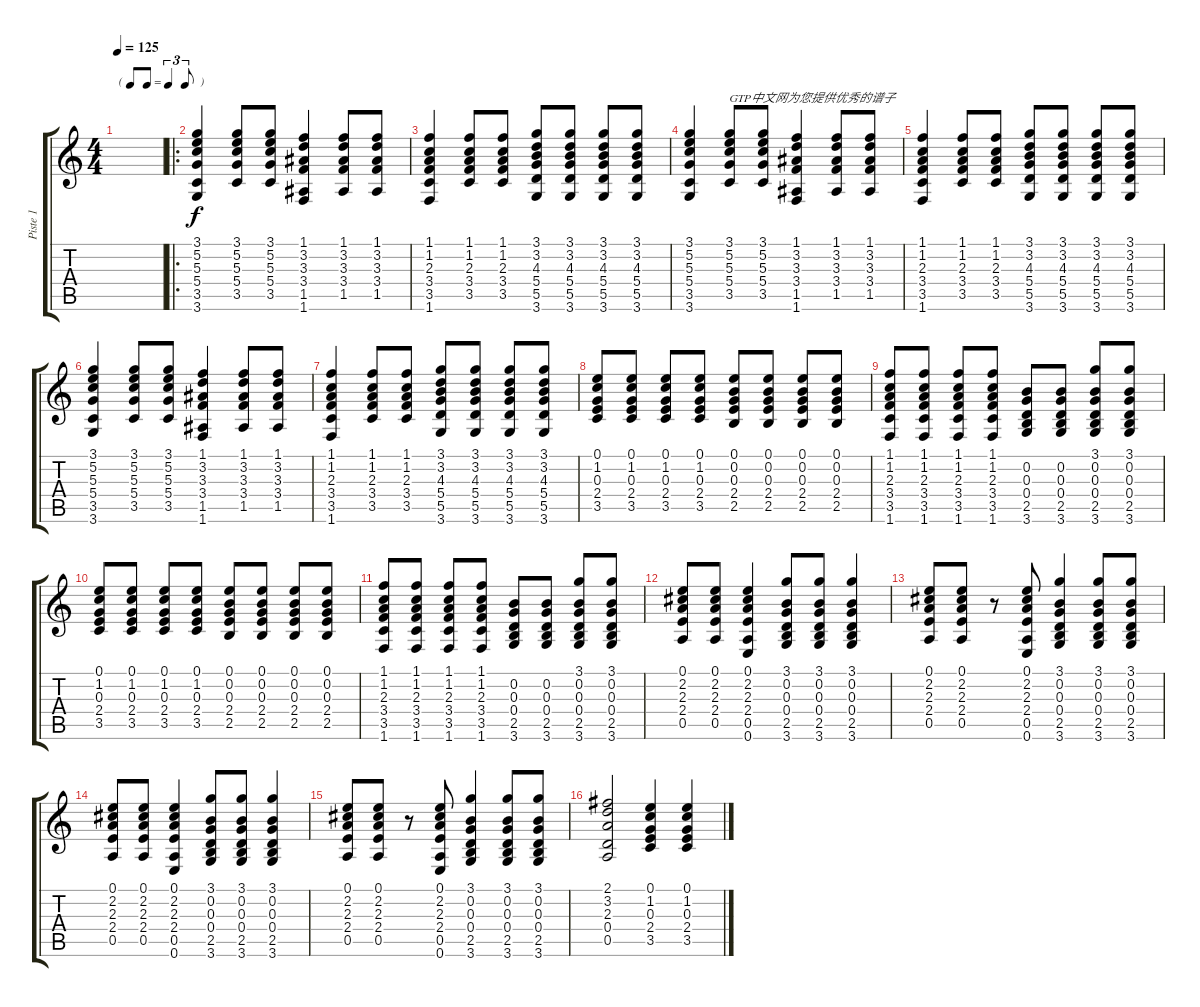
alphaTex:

\track ("Piste 1" "Piste 1") {instrument acousticguitarsteel}
\staff {score tabs}
\tuning (E4 B3 G3 D3 A2 E2) {hide}
\ts (4 4)
\tf triplet8th
\tempo 125
\clef g2
\ks c
|
\ro
(3.1 5.2 5.3 5.4 3.5 3.6).4 (3.1 5.2 5.3 5.4 3.5).8 (3.1 5.2 5.3 5.4 3.5).8 (1.1 3.2 3.3 3.4 1.5 1.6).4 (1.1 3.2 3.3 3.4 1.5).8 (1.1 3.2 3.3 3.4 1.5).8 |
(1.1 1.2 2.3 3.4 3.5 1.6).4 (1.1 1.2 2.3 3.4 3.5).8 (1.1 1.2 2.3 3.4 3.5).8 (3.1 3.2 4.3 5.4 5.5 3.6).8 (3.1 3.2 4.3 5.4 5.5 3.6).8 (3.1 3.2 4.3 5.4 5.5 3.6).8 (3.1 3.2 4.3 5.4 5.5 3.6).8 |
(3.1 5.2 5.3 5.4 3.5 3.6).4 (3.1 5.2 5.3 5.4 3.5).8{txt "GTP中文网为您提供优秀的谱子"} (3.1 5.2 5.3 5.4 3.5).8 (1.1 3.2 3.3 3.4 1.5 1.6).4 (1.1 3.2 3.3 3.4 1.5).8 (1.1 3.2 3.3 3.4 1.5).8 |
(1.1 1.2 2.3 3.4 3.5 1.6).4 (1.1 1.2 2.3 3.4 3.5).8 (1.1 1.2 2.3 3.4 3.5).8 (3.1 3.2 4.3 5.4 5.5 3.6).8 (3.1 3.2 4.3 5.4 5.5 3.6).8 (3.1 3.2 4.3 5.4 5.5 3.6).8 (3.1 3.2 4.3 5.4 5.5 3.6).8 |
(3.1 5.2 5.3 5.4 3.5 3.6).4 (3.1 5.2 5.3 5.4 3.5).8 (3.1 5.2 5.3 5.4 3.5).8 (1.1 3.2 3.3 3.4 1.5 1.6).4 (1.1 3.2 3.3 3.4 1.5).8 (1.1 3.2 3.3 3.4 1.5).8 |
(1.1 1.2 2.3 3.4 3.5 1.6).4 (1.1 1.2 2.3 3.4 3.5).8 (1.1 1.2 2.3 3.4 3.5).8 (3.1 3.2 4.3 5.4 5.5 3.6).8 (3.1 3.2 4.3 5.4 5.5 3.6).8 (3.1 3.2 4.3 5.4 5.5 3.6).8 (3.1 3.2 4.3 5.4 5.5 3.6).8 |
(0.1 1.2 0.3 2.4 3.5).8 (0.1 1.2 0.3 2.4 3.5).8 (0.1 1.2 0.3 2.4 3.5).8 (0.1 1.2 0.3 2.4 3.5).8 (0.1 0.2 0.3 2.4 2.5).8 (0.1 0.2 0.3 2.4 2.5).8 (0.1 0.2 0.3 2.4 2.5).8 (0.1 0.2 0.3 2.4 2.5).8 |
(1.1 1.2 2.3 3.4 3.5 1.6).8 (1.1 1.2 2.3 3.4 3.5 1.6).8 (1.1 1.2 2.3 3.4 3.5 1.6).8 (1.1 1.2 2.3 3.4 3.5 1.6).8 (0.2 0.3 0.4 2.5 3.6).8 (0.2 0.3 0.4 2.5 3.6).8 (3.1 0.2 0.3 0.4 2.5 3.6).8 (3.1 0.2 0.3 0.4 2.5 3.6).8 |
(0.1 1.2 0.3 2.4 3.5).8 (0.1 1.2 0.3 2.4 3.5).8 (0.1 1.2 0.3 2.4 3.5).8 (0.1 1.2 0.3 2.4 3.5).8 (0.1 0.2 0.3 2.4 2.5).8 (0.1 0.2 0.3 2.4 2.5).8 (0.1 0.2 0.3 2.4 2.5).8 (0.1 0.2 0.3 2.4 2.5).8 |
(1.1 1.2 2.3 3.4 3.5 1.6).8 (1.1 1.2 2.3 3.4 3.5 1.6).8 (1.1 1.2 2.3 3.4 3.5 1.6).8 (1.1 1.2 2.3 3.4 3.5 1.6).8 (0.2 0.3 0.4 2.5 3.6).8 (0.2 0.3 0.4 2.5 3.6).8 (3.1 0.2 0.3 0.4 2.5 3.6).8 (3.1 0.2 0.3 0.4 2.5 3.6).8 |
(0.1 2.2 2.3 2.4 0.5).8 (0.1 2.2 2.3 2.4 0.5).8 (0.1 2.2 2.3 2.4 0.5 0.6).4 (3.1 0.2 0.3 0.4 2.5 3.6).8 (3.1 0.2 0.3 0.4 2.5 3.6).8 (3.1 0.2 0.3 0.4 2.5 3.6).4 |
(0.1 2.2 2.3 2.4 0.5).8 (0.1 2.2 2.3 2.4 0.5).8 r.8 (0.1 2.2 2.3 2.4 0.5 0.6).8 (3.1 0.2 0.3 0.4 2.5 3.6).4 (3.1 0.2 0.3 0.4 2.5 3.6).8 (3.1 0.2 0.3 0.4 2.5 3.6).8 |
(0.1 2.2 2.3 2.4 0.5).8 (0.1 2.2 2.3 2.4 0.5).8 (0.1 2.2 2.3 2.4 0.5 0.6).4 (3.1 0.2 0.3 0.4 2.5 3.6).8 (3.1 0.2 0.3 0.4 2.5 3.6).8 (3.1 0.2 0.3 0.4 2.5 3.6).4 |
(0.1 2.2 2.3 2.4 0.5).8 (0.1 2.2 2.3 2.4 0.5).8 r.8 (0.1 2.2 2.3 2.4 0.5 0.6).8 (3.1 0.2 0.3 0.4 2.5 3.6).4 (3.1 0.2 0.3 0.4 2.5 3.6).8 (3.1 0.2 0.3 0.4 2.5 3.6).8 |
(2.1 3.2 2.3 0.4 0.5).2 (0.1 1.2 0.3 2.4 3.5).4 (0.1 1.2 0.3 2.4 3.5).4
